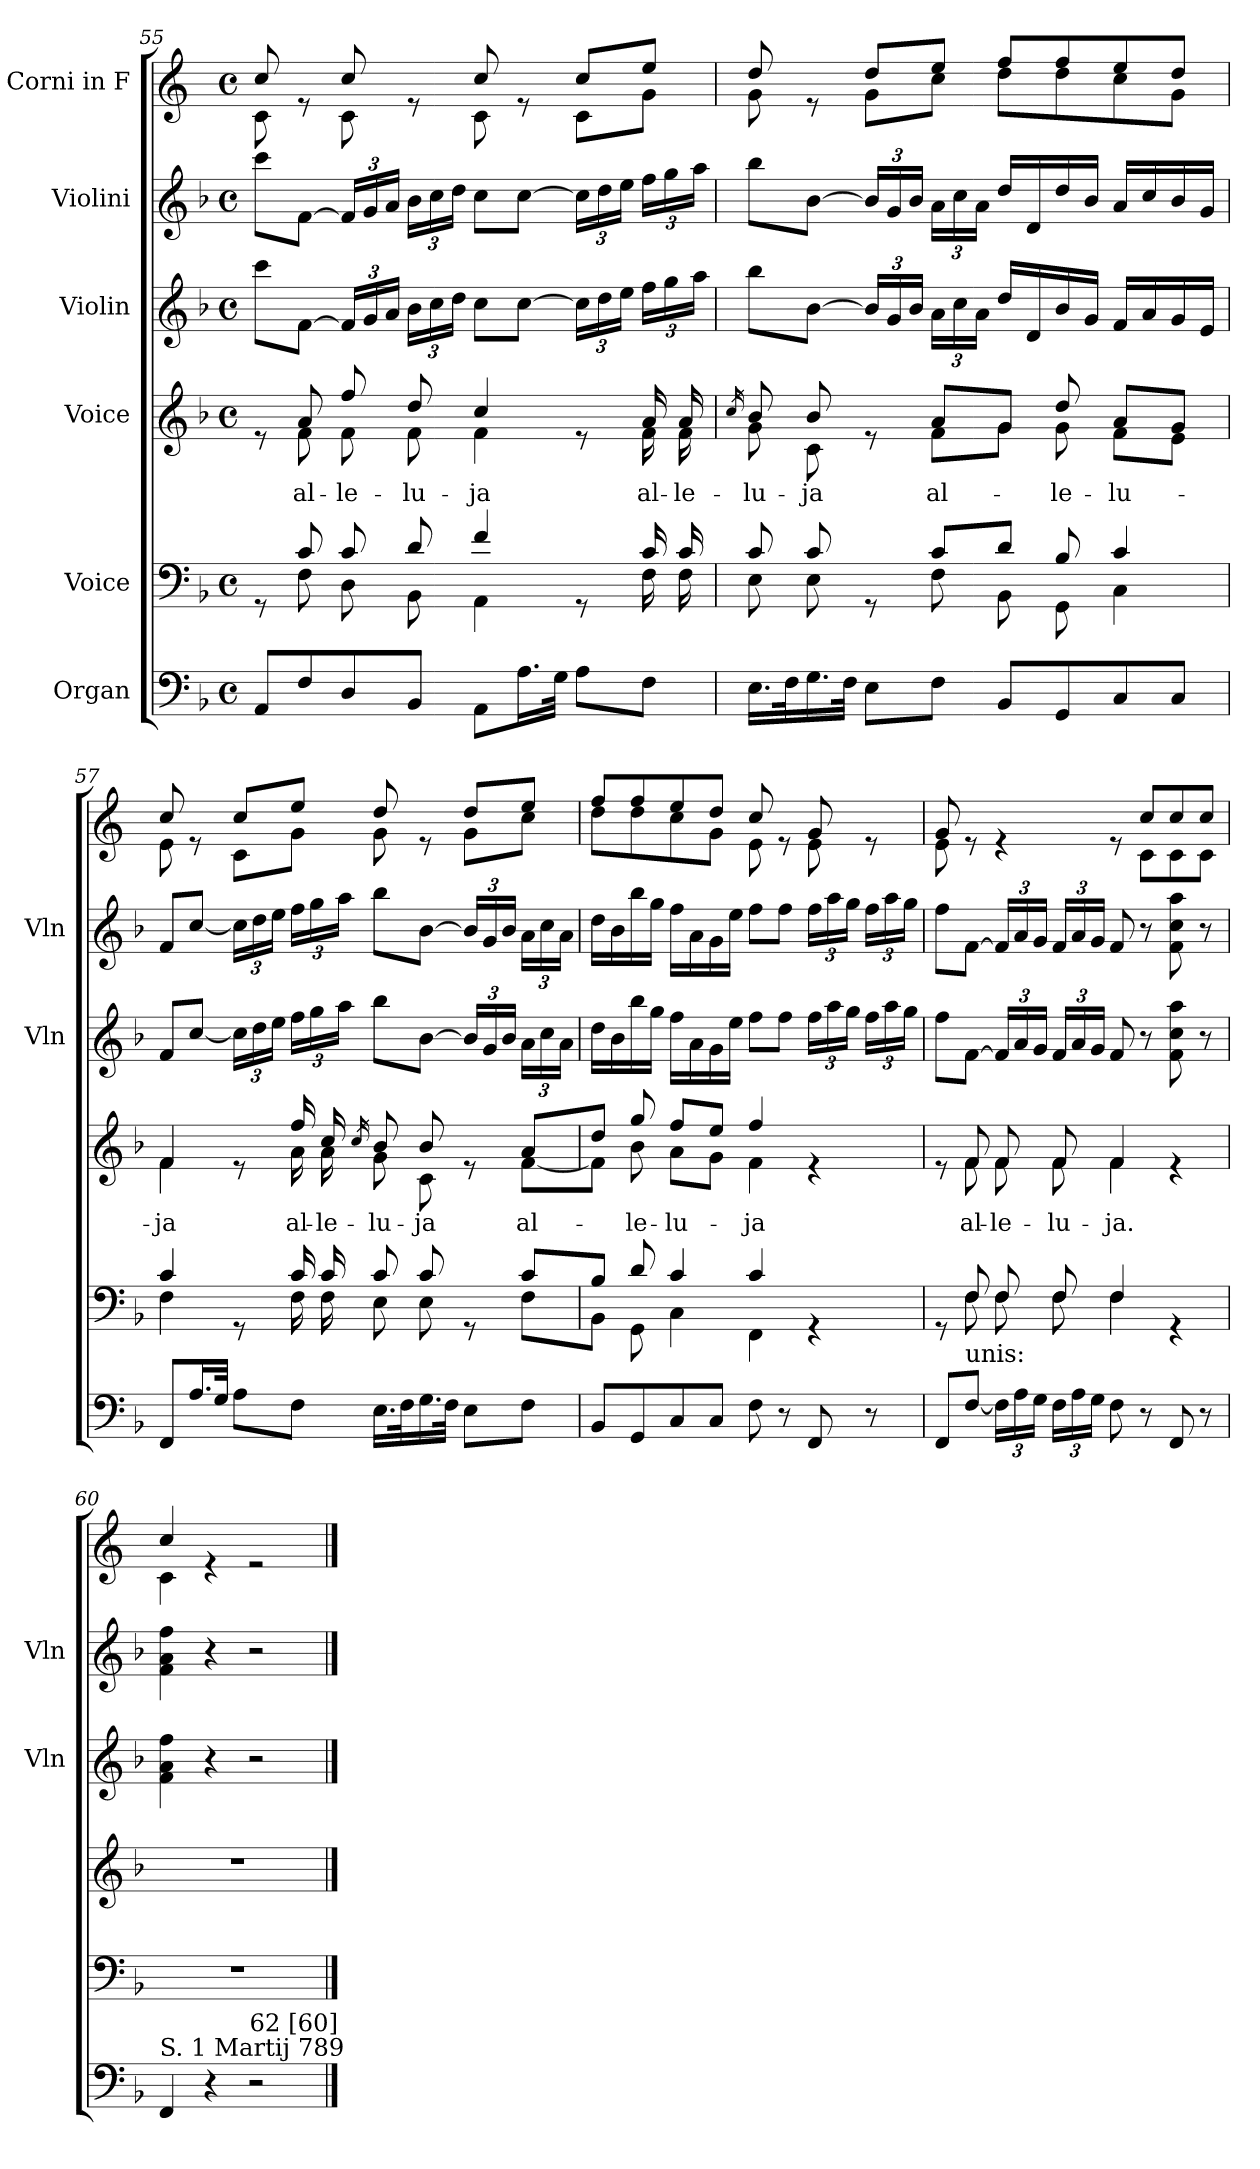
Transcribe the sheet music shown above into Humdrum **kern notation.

**kern	**kern	**kern	**text	**kern	**kern	**kern
*part6	*part5	*part4	*part4	*part3	*part2	*part1
*staff6	*staff5	*staff4	*staff4	*staff3	*staff2	*staff1
*I"Organ	*I"Voice	*I"Voice	*	*I"Violin	*I"Violini	*I"Corni in F
*	*	*	*	*I'Vln	*I'Vln	*
*clefF4	*clefF4	*clefG2	*	*clefG2	*clefG2	*clefG2
*	*	*	*	*	*	*ITrd4c7
*k[b-]	*k[b-]	*k[b-]	*	*k[b-]	*k[b-]	*k[b-]
*M4/4	*M4/4	*M4/4	*	*M4/4	*M4/4	*M4/4
*met(c)	*met(c)	*met(c)	*	*met(c)	*met(c)	*met(c)
=55	=55	=55	=55	=55	=55	=55
*	*^	*^	*	*	*	*^
8AA/L	8rGG	8ryy	8re	8ryy	.	8ccc\L	8ccc\L	8f/	8F\
!	!	!	!	!	!LO:LY:b	!	!	!	!
8F/	8c/	8F\	8a/	8f\	al-	[8f\J	[8f\J	8re	8ryy
!	!	!	!	!	!LO:LY:b	!	!	!	!
*	*	*	*	*	*	*Xbrackettup	*Xbrackettup	*	*
8D/	8c/	8D\	8ff/	8f\	-le-	24f/LL]	24f/LL]	8f/	8F\
.	.	.	.	.	.	24g/	24g/	.	.
.	.	.	.	.	.	24a/JJ	24a/JJ	.	.
!	!	!	!	!	!LO:LY:b	!	!	!	!
8BB-/J	8d/	8BB-\	8dd/	8f\	-lu-	24b-\LL	24b-\LL	8re	8ryy
.	.	.	.	.	.	24cc\	24cc\	.	.
.	.	.	.	.	.	24dd\JJ	24dd\JJ	.	.
!	!	!	!	!	!LO:LY:b	!	!	!	!
8AA\L	4f/	4AA\	4cc/	4f\	-ja	8cc\L	8cc\L	8f/	8F\
16.A\L	.	.	.	.	.	[8cc\J	[8cc\J	8re	8ryy
32G\JJk	.	.	.	.	.	.	.	.	.
8A\L	8rGG	8ryy	8re	8ryy	.	24cc\LL]	24cc\LL]	8f/L	8F\L
.	.	.	.	.	.	24dd\	24dd\	.	.
.	.	.	.	.	.	24ee\JJ	24ee\JJ	.	.
!	!	!	!	!	!LO:LY:b	!	!	!	!
8F\J	16c/	16F\	16a/	16f\	al-	24ff\LL	24ff\LL	8a/J	8c\J
.	.	.	.	.	.	24gg\	24gg\	.	.
!	!	!	!	!	!LO:LY:b	!	!	!	!
.	16c/	16F\	16a/	16f\	-le-	.	.	.	.
.	.	.	.	.	.	24aa\JJ	24aa\JJ	.	.
=56	=56	=56	=56	=56	=56	=56	=56	=56	=56
.	.	.	16qcc/	.	.	.	.	.	.
!	!	!	!	!	!LO:LY:b	!	!	!	!
16.E\LL	8c/	8E\	8b-/	8g\	-lu-	8bb-\L	8bb-\L	8g/	8c\
32F\K	.	.	.	.	.	.	.	.	.
!	!	!	!	!	!LO:LY:b	!	!	!	!
16.G\	8c/	8E\	8b-/	8c\	-ja	[8b-\J	[8b-\J	8re	8ryy
32F\JJk	.	.	.	.	.	.	.	.	.
8E\L	8rGG	8ryy	8re	8ryy	.	24b-/LL]	24b-/LL]	8g/L	8c\L
.	.	.	.	.	.	24g/	24g/	.	.
.	.	.	.	.	.	24b-/JJ	24b-/JJ	.	.
!	!	!	!	!	!LO:LY:b	!	!	!	!
8F\J	8c/L	8F\	8a/L	8f\L	al-	24a\LL	24a\LL	8a/J	8f\J
.	.	.	.	.	.	24cc\	24cc\	.	.
.	.	.	.	.	.	24a\JJ	24a\JJ	.	.
8BB-/L	8d/J	8BB-\	8g/J	8g\J	.	16dd/LL	16dd/LL	8b-/L	8g\L
.	.	.	.	.	.	16d/	16d/	.	.
!	!	!	!	!	!LO:LY:b	!	!	!	!
8GG/	8B-/	8GG\	8dd/	8g\	-le-	16b-/	16dd/	8b-/	8g\
.	.	.	.	.	.	16g/JJ	16b-/JJ	.	.
!	!	!	!	!	!LO:LY:b	!	!	!	!
8C/	4c/	4C\	8a/L	8f\L	-lu-	16f/LL	16a/LL	8a/	8f\
.	.	.	.	.	.	16a/	16cc/	.	.
8C/J	.	.	8g/J	8e\J	.	16g/	16b-/	8g/J	8c\J
.	.	.	.	.	.	16e/JJ	16g/JJ	.	.
!!LO:LB:g=z	!!
=57	=57	=57	=57	=57	=57	=57	=57	=57	=57
!	!	!	!	!	!LO:LY:b	!	!	!	!
8FF/L	4c/	4F\	4f/	4f\	-ja	8f/L	8f/L	8f/	8A\
16.A/L	.	.	.	.	.	[8cc/J	[8cc/J	8re	8ryy
32G/JJk	.	.	.	.	.	.	.	.	.
8A\L	8rGG	8ryy	8re	8ryy	.	24cc\LL]	24cc\LL]	8f/L	8F\L
.	.	.	.	.	.	24dd\	24dd\	.	.
.	.	.	.	.	.	24ee\JJ	24ee\JJ	.	.
!	!	!	!	!	!LO:LY:b	!	!	!	!
8F\J	16c/	16F\	16ff/	16a\	al-	24ff\LL	24ff\LL	8a/J	8c\J
.	.	.	.	.	.	24gg\	24gg\	.	.
!	!	!	!	!	!LO:LY:b	!	!	!	!
.	16c/	16F\	16cc/	16a\	-le-	.	.	.	.
.	.	.	.	.	.	24aa\JJ	24aa\JJ	.	.
.	.	.	16qcc/	.	.	.	.	.	.
!	!	!	!	!	!LO:LY:b	!	!	!	!
16.E\LL	8c/	8E\	8b-/	8g\	-lu-	8bb-\L	8bb-\L	8g/	8c\
32F\K	.	.	.	.	.	.	.	.	.
!	!	!	!	!	!LO:LY:b	!	!	!	!
16.G\	8c/	8E\	8b-/	8c\	-ja	[8b-\J	[8b-\J	8re	8ryy
32F\JJk	.	.	.	.	.	.	.	.	.
8E\L	8rGG	8ryy	8re	8ryy	.	24b-/LL]	24b-/LL]	8g/L	8c\L
.	.	.	.	.	.	24g/	24g/	.	.
.	.	.	.	.	.	24b-/JJ	24b-/JJ	.	.
!	!	!	!	!	!LO:LY:b	!	!	!	!
8F\J	8c/L	8F\L	8a/L	[8f\L	al-	24a\LL	24a\LL	8a/J	8f\J
.	.	.	.	.	.	24cc\	24cc\	.	.
.	.	.	.	.	.	24a\JJ	24a\JJ	.	.
=58	=58	=58	=58	=58	=58	=58	=58	=58	=58
8BB-/L	8B-/J	8BB-\J	8dd/J	8f\J]	.	16dd\LL	16dd\LL	8b-/L	8g\L
.	.	.	.	.	.	16b-\	16b-\	.	.
!	!	!	!	!	!LO:LY:b	!	!	!	!
8GG/	8d/	8GG\	8gg/	8b-\	-le-	16bb-\	16bb-\	8b-/	8g\
.	.	.	.	.	.	16gg\JJ	16gg\JJ	.	.
!	!	!	!	!	!LO:LY:b	!	!	!	!
8C/	4c/	4C\	8ff/L	8a\L	-lu-	16ff\LL	16ff\LL	8a/	8f\
.	.	.	.	.	.	16a\	16a\	.	.
8C/J	.	.	8ee/J	8g\J	.	16g\	16g\	8g/J	8c\J
.	.	.	.	.	.	16ee\JJ	16ee\JJ	.	.
!	!	!	!	!	!LO:LY:b	!	!	!	!
8F\	4c/	4FF\	4ff/	4f\	-ja	8ff\L	8ff\L	8f/	8A\
8r	.	.	.	.	.	8ff\J	8ff\J	8re	8ryy
8FF/	4rGG	4ryy	4re	4ryy	.	24ff\LL	24ff\LL	8c/	8A\
.	.	.	.	.	.	24aa\	24aa\	.	.
.	.	.	.	.	.	24gg\JJ	24gg\JJ	.	.
8r	.	.	.	.	.	24ff\LL	24ff\LL	8re	8ryy
.	.	.	.	.	.	24aa\	24aa\	.	.
.	.	.	.	.	.	24gg\JJ	24gg\JJ	.	.
=59	=59	=59	=59	=59	=59	=59	=59	=59	=59
8FF/L	8rGG	8ryy	8re	8ryy	.	8ff\L	8ff\L	8c/	8A\
!LO:TX:a:t=unis&colon;	!	!	!	!	!	!	!	!	!
!	!	!	!	!	!LO:LY:b	!	!	!	!
[8F/J	8F/	8F\	8f/	8f\	al-	[8f\J	[8f\J	8re	2ryy
*Xbrackettup	*	*	*	*	*	*	*	*	*
!	!	!	!	!	!LO:LY:b	!	!	!	!
24F\LL]	8F/	8F\	8f/	8f\	-le-	24f/LL]	24f/LL]	4re	.
24A\	.	.	.	.	.	24a/	24a/	.	.
24G\JJ	.	.	.	.	.	24g/JJ	24g/JJ	.	.
!	!	!	!	!	!LO:LY:b	!	!	!	!
24F\LL	8F/	8F\	8f/	8f\	-lu-	24f/LL	24f/LL	.	.
24A\	.	.	.	.	.	24a/	24a/	.	.
24G\JJ	.	.	.	.	.	24g/JJ	24g/JJ	.	.
!	!	!	!	!	!LO:LY:b	!	!	!	!
8F\	4F/	4F\	4f/	4f\	-ja.	8f/	8f/	8re	.
8r	.	.	.	.	.	8r	8r	8f/L	8F\L
8FF/	4rGG	4ryy	4re	4ryy	.	8f\ 8cc\ 8aa\	8f\ 8cc\ 8aa\	8f/	8F\
8r	.	.	.	.	.	8r	8r	8f/J	8F\J
*	*v	*v	*	*	*	*	*	*	*
*	*	*v	*v	*	*	*	*	*
!!LO:PB:g=z	!!
=60	=60	=60	=60	=60	=60	=60	=60
!LO:TX:a:t=S. 1 Martij 789	!	!	!	!	!	!	!
4FF/	1r	1r	.	4f\ 4a\ 4ff\	4f\ 4a\ 4ff\	4f/	4F\
4r	.	.	.	4r	4r	4re	2.ryy
!LO:TX:a:t=62 [60]	!	!	!	!	!	!	!
2r	.	.	.	2r	2r	2re	.
*	*	*	*	*	*	*v	*v
==	==	==	==	==	==	==
*-	*-	*-	*-	*-	*-	*-
